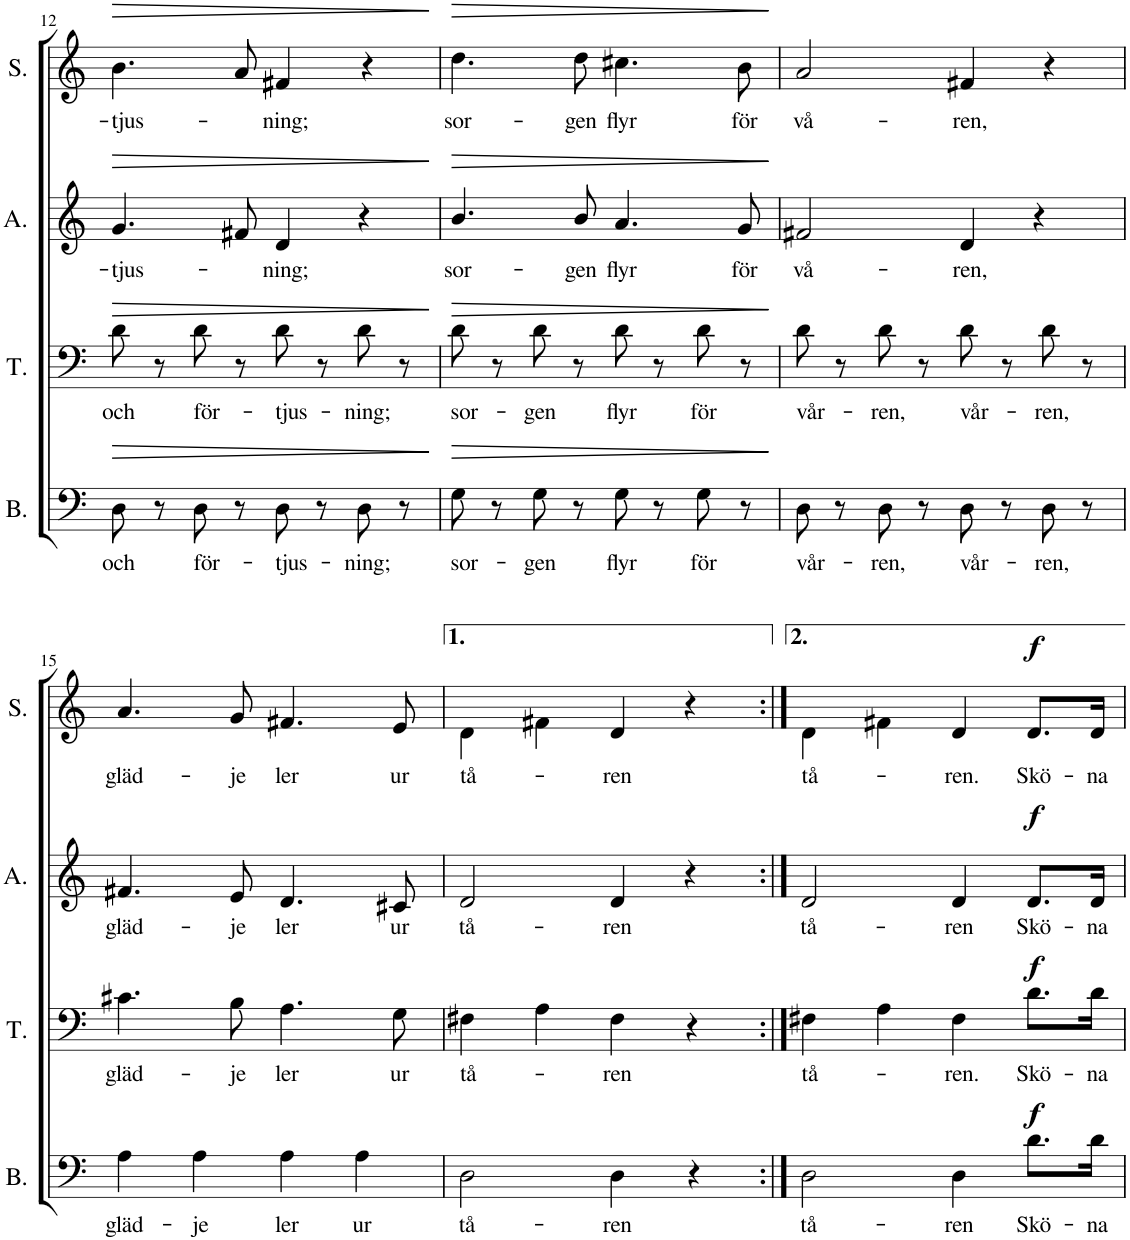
**kern	**text	**dynam	**kern	**text	**dynam	**kern	**text	**dynam	**kern	**text	**dynam
*part4	*part4	*part4	*part3	*part3	*part3	*part2	*part2	*part2	*part1	*part1	*part1
*staff4	*staff4	*staff4	*staff3	*staff3	*staff3	*staff2	*staff2	*staff2	*staff1	*staff1	*staff1
*I"Bass	*	*	*I"Tenor	*	*	*I"Alto	*	*	*I"Soprano	*	*
*I'B.	*	*	*I'T.	*	*	*I'A.	*	*	*I'S.	*	*
!!LO:PB:g=z
*clefF4	*	*	*clefF4	*	*	*clefG2	*	*	*clefG2	*	*
*k[]	*	*	*k[]	*	*	*k[]	*	*	*k[]	*	*
*M4/4	*	*	*M4/4	*	*	*M4/4	*	*	*M4/4	*	*
*met(c)	*	*	*met(c)	*	*	*met(c)	*	*	*met(c)	*	*
=12	=12	=12	=12	=12	=12	=12	=12	=12	=12	=12	=12
!	!LO:LY:b	!LO:HP:b	!	!LO:LY:b	!LO:HP:b	!	!LO:LY:b	!LO:HP:b	!	!LO:LY:b	!LO:HP:b
8D\	och	>	8d\	och	>	4.g/	-tjus-	>	4.b\	-tjus-	>
8r	.	.	8r	.	.	.	.	.	.	.	.
!	!LO:LY:b	!	!	!LO:LY:b	!	!	!	!	!	!	!
8D\	för-	.	8d\	för-	.	.	.	.	.	.	.
8r	.	.	8r	.	.	8f#X/	.	.	8a/	.	.
!	!LO:LY:b	!	!	!LO:LY:b	!	!	!LO:LY:b	!	!	!LO:LY:b	!
8D\	-tjus-	.	8d\	-tjus-	.	4d/	-ning;	.	4f#X/	-ning;	.
8r	.	.	8r	.	.	.	.	.	.	.	.
!	!LO:LY:b	!	!	!LO:LY:b	!	!	!	!	!	!	!
8D\	-ning;	.	8d\	-ning;	.	4r	.	.	4r	.	.
8r	.	.	8r	.	.	.	.	.	.	.	.
.	.	]	.	.	]	.	.	]	.	.	]
=13	=13	=13	=13	=13	=13	=13	=13	=13	=13	=13	=13
!	!LO:LY:b	!LO:HP:b	!	!LO:LY:b	!LO:HP:b	!	!LO:LY:b	!LO:HP:b	!	!LO:LY:b	!LO:HP:b
8G\	sor-	>	8d\	sor-	>	4.b/	sor-	>	4.dd\	sor-	>
8r	.	.	8r	.	.	.	.	.	.	.	.
!	!LO:LY:b	!	!	!LO:LY:b	!	!	!	!	!	!	!
8G\	-gen	.	8d\	-gen	.	.	.	.	.	.	.
!	!	!	!	!	!	!	!LO:LY:b	!	!	!LO:LY:b	!
8r	.	.	8r	.	.	8b/	-gen	.	8dd\	-gen	.
!	!LO:LY:b	!	!	!LO:LY:b	!	!	!LO:LY:b	!	!	!LO:LY:b	!
8G\	flyr	.	8d\	flyr	.	4.a/	flyr	.	4.cc#X\	flyr	.
8r	.	.	8r	.	.	.	.	.	.	.	.
!	!LO:LY:b	!	!	!LO:LY:b	!	!	!	!	!	!	!
8G\	för	.	8d\	för	.	.	.	.	.	.	.
!	!	!	!	!	!	!	!LO:LY:b	!	!	!LO:LY:b	!
8r	.	.	8r	.	.	8g/	för	.	8b\	för	.
.	.	]	.	.	]	.	.	]	.	.	]
=14	=14	=14	=14	=14	=14	=14	=14	=14	=14	=14	=14
!	!LO:LY:b	!	!	!LO:LY:b	!	!	!LO:LY:b	!	!	!LO:LY:b	!
8D\	vår-	.	8d\	vår-	.	2f#X/	vå-	.	2a/	vå-	.
8r	.	.	8r	.	.	.	.	.	.	.	.
!	!LO:LY:b	!	!	!LO:LY:b	!	!	!	!	!	!	!
8D\	-ren,	.	8d\	-ren,	.	.	.	.	.	.	.
8r	.	.	8r	.	.	.	.	.	.	.	.
!	!LO:LY:b	!	!	!LO:LY:b	!	!	!LO:LY:b	!	!	!LO:LY:b	!
8D\	vår-	.	8d\	vår-	.	4d/	-ren,	.	4f#X/	-ren,	.
8r	.	.	8r	.	.	.	.	.	.	.	.
!	!LO:LY:b	!	!	!LO:LY:b	!	!	!	!	!	!	!
8D\	-ren,	.	8d\	-ren,	.	4r	.	.	4r	.	.
8r	.	.	8r	.	.	.	.	.	.	.	.
!!LO:LB:g=z
=15	=15	=15	=15	=15	=15	=15	=15	=15	=15	=15	=15
!	!LO:LY:b	!	!	!LO:LY:b	!	!	!LO:LY:b	!	!	!LO:LY:b	!
4A\	gläd-	.	4.c#X\	gläd-	.	4.f#X/	gläd-	.	4.a/	gläd-	.
!	!LO:LY:b	!	!	!	!	!	!	!	!	!	!
4A\	-je	.	.	.	.	.	.	.	.	.	.
!	!	!	!	!LO:LY:b	!	!	!LO:LY:b	!	!	!LO:LY:b	!
.	.	.	8B\	-je	.	8e/	-je	.	8g/	-je	.
!	!LO:LY:b	!	!	!LO:LY:b	!	!	!LO:LY:b	!	!	!LO:LY:b	!
4A\	ler	.	4.A\	ler	.	4.d/	ler	.	4.f#X/	ler	.
!	!LO:LY:b	!	!	!	!	!	!	!	!	!	!
4A\	ur	.	.	.	.	.	.	.	.	.	.
!	!	!	!	!LO:LY:b	!	!	!LO:LY:b	!	!	!LO:LY:b	!
.	.	.	8G\	ur	.	8c#X/	ur	.	8e/	ur	.
=16	=16	=16	=16	=16	=16	=16	=16	=16	=16	=16	=16
!	!LO:LY:b	!	!	!LO:LY:b	!	!	!LO:LY:b	!	!	!LO:LY:b	!
2D\	tå-	.	4F#X\	tå-	.	2d/	tå-	.	4d\	tå-	.
.	.	.	4A\	.	.	.	.	.	4f#X\	.	.
!	!LO:LY:b	!	!	!LO:LY:b	!	!	!LO:LY:b	!	!	!LO:LY:b	!
4D\	-ren	.	4F#\	-ren	.	4d/	-ren	.	4d/	-ren	.
4r	.	.	4r	.	.	4r	.	.	4r	.	.
=17:|!	=17:|!	=17:|!	=17:|!	=17:|!	=17:|!	=17:|!	=17:|!	=17:|!	=17:|!	=17:|!	=17:|!
!	!LO:LY:b	!	!	!LO:LY:b	!	!	!LO:LY:b	!	!	!LO:LY:b	!
2D\	tå-	.	4F#X\	tå-	.	2d/	tå-	.	4d\	tå-	.
.	.	.	4A\	.	.	.	.	.	4f#X\	.	.
!	!LO:LY:b	!	!	!LO:LY:b	!	!	!LO:LY:b	!	!	!LO:LY:b	!
4D\	-ren	.	4F#\	-ren.	.	4d/	-ren	.	4d/	-ren.	.
!	!LO:LY:b	!LO:DY:a	!	!LO:LY:b	!LO:DY:a	!	!LO:LY:b	!LO:DY:a	!	!LO:LY:b	!LO:DY:a
8.d\L	Skö-	f	8.d\L	Skö-	f	8.d/L	Skö-	f	8.d/L	Skö-	f
!	!LO:LY:b	!	!	!LO:LY:b	!	!	!LO:LY:b	!	!	!LO:LY:b	!
16d\Jk	-na	.	16d\Jk	-na	.	16d/Jk	-na	.	16d/Jk	-na	.
=	=	=	=	=	=	=	=	=	=	=	=
*-	*-	*-	*-	*-	*-	*-	*-	*-	*-	*-	*-
